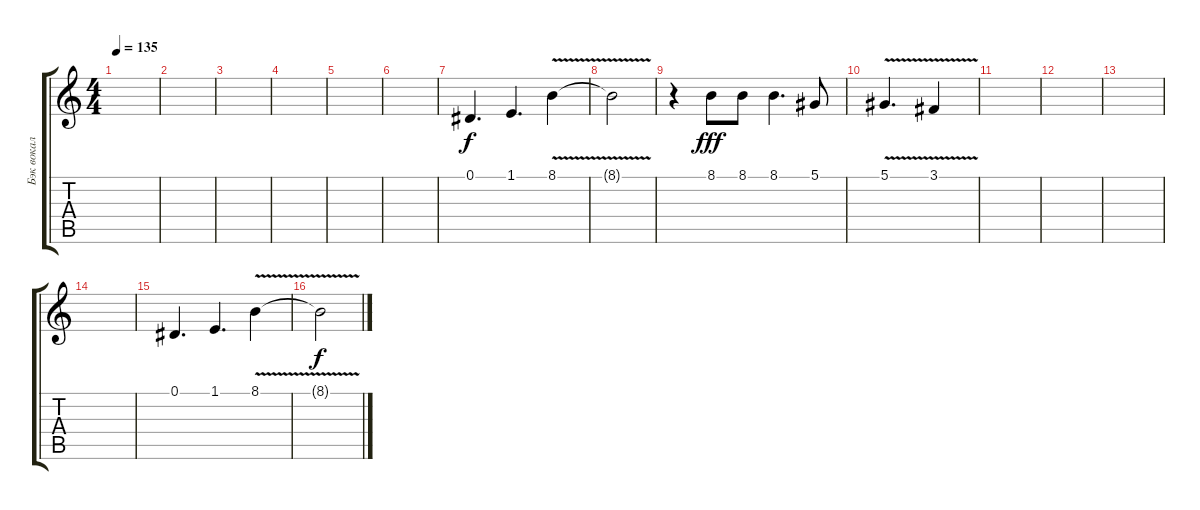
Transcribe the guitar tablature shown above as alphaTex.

\track ("Бэк вокал 1" "Бэк вокал ") {instrument pad4choir}
\staff {score tabs}
\tuning (Eb4 Bb3 Gb3 Db3 Ab2 Eb2) {hide}
\ts (4 4)
\tempo 135
\clef g2
\ks c
|
|
|
|
|
|
0.1.4{d} 1.1.4{d} 8.1{v}.4 |
8.1{t}.2{dy f} |
r.4 8.1.8{dy fff} 8.1.8 8.1.4{d} 5.1.8 |
5.1{v}.4{d} 3.1{v}.4 |
|
|
|
|
0.1.4{d} 1.1.4{d} 8.1{v}.4 |
8.1{t}.2{dy f}
